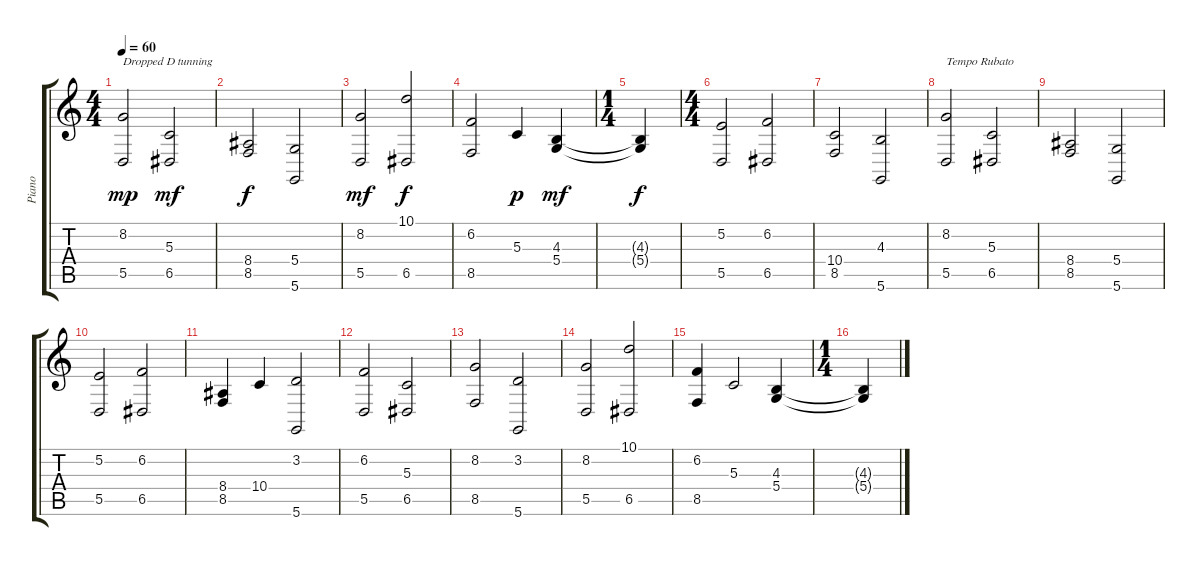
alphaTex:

\track ("Piano" "Piano") {instrument acousticgrandpiano}
\staff {score tabs}
\tuning (E4 B3 G3 D3 A2 D2) {hide}
\ts (4 4)
\tempo 60
\clef g2
\ks c
(8.2 5.5).2{txt "Dropped D tunning" dy mp instrument acousticgrandpiano} (5.3 6.5).2{dy mf} |
(8.4 8.5).2{dy f} (5.4 5.6).2 |
(8.2 5.5).2{dy mf} (10.1 6.5).2{dy f} |
(6.2 8.5).2 5.3.4{dy p} (4.3 5.4).4{dy mf} |
\ts (1 4)
(4.3{t} 5.4{t}).4{dy f} |
\ts (4 4)
(5.2 5.5).2 (6.2 6.5).2 |
(10.4 8.5).2 (4.3 5.6).2 |
(8.2 5.5).2{txt "Tempo Rubato"} (5.3 6.5).2 |
(8.4 8.5).2 (5.4 5.6).2 |
(5.2 5.5).2 (6.2 6.5).2 |
(8.4 8.5).4 10.4.4 (3.2 5.6).2 |
(6.2 5.5).2 (5.3 6.5).2 |
(8.2 8.5).2 (3.2 5.6).2 |
(8.2 5.5).2 (10.1 6.5).2 |
(6.2 8.5).4 5.3.2 (4.3 5.4).4 |
\ts (1 4)
(4.3{t} 5.4{t}).4
